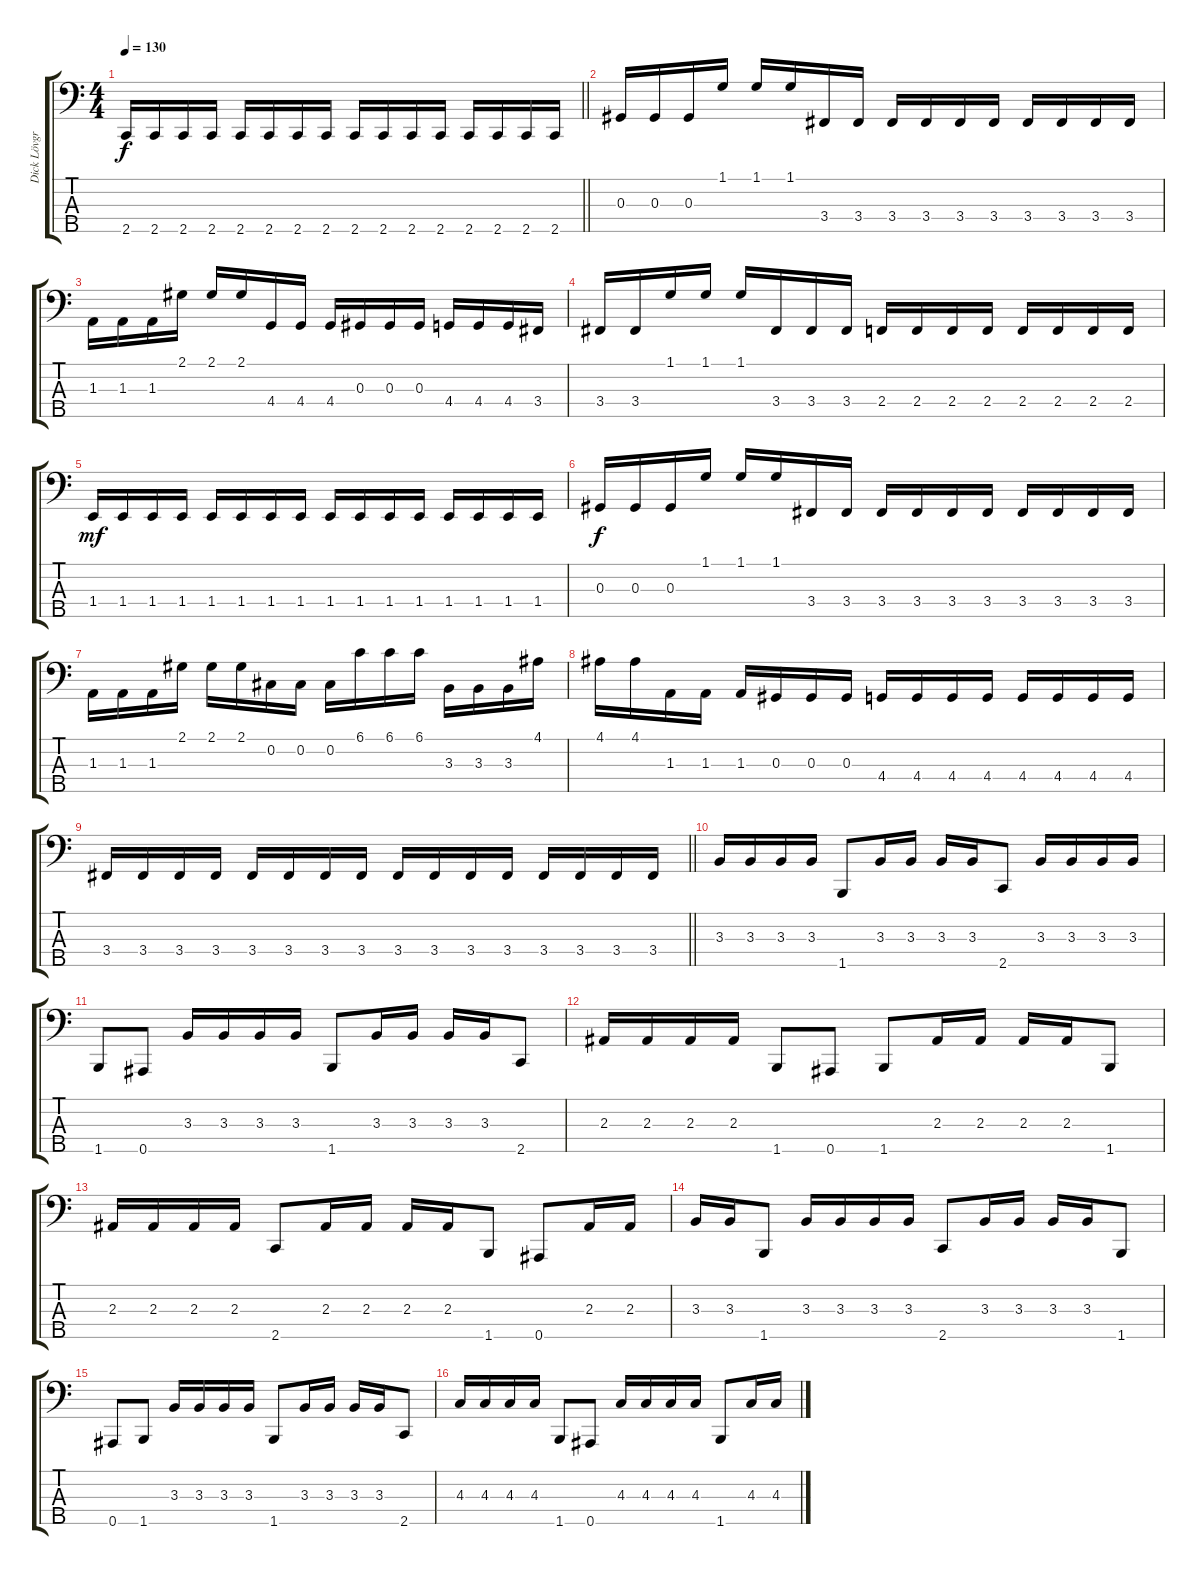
\track ("Dick Lövgren" "Dick Lövgr") {instrument electricbasspick}
\staff {score tabs}
\tuning (Gb2 Db2 Ab1 Eb1 Bb0) {hide}
\ts (4 4)
\tempo 130
\clef f4
\barLineRight lightlight
\ks c
2.5.16{dy f} 2.5.16 2.5.16 2.5.16 2.5.16 2.5.16 2.5.16 2.5.16 2.5.16 2.5.16 2.5.16 2.5.16 2.5.16 2.5.16 2.5.16 2.5.16 |
0.3.16 0.3.16 0.3.16 1.1.16 1.1.16 1.1.16 3.4.16 3.4.16 3.4.16 3.4.16 3.4.16 3.4.16 3.4.16 3.4.16 3.4.16 3.4.16 |
1.3.16 1.3.16 1.3.16 2.1.16 2.1.16 2.1.16 4.4.16 4.4.16 4.4.16 0.3.16 0.3.16 0.3.16 4.4.16 4.4.16 4.4.16 3.4.16 |
3.4.16 3.4.16 1.1.16 1.1.16 1.1.16 3.4.16 3.4.16 3.4.16 2.4.16 2.4.16 2.4.16 2.4.16 2.4.16 2.4.16 2.4.16 2.4.16 |
1.4.16{dy mf} 1.4.16 1.4.16 1.4.16 1.4.16 1.4.16 1.4.16 1.4.16 1.4.16 1.4.16 1.4.16 1.4.16 1.4.16 1.4.16 1.4.16 1.4.16 |
0.3.16{dy f} 0.3.16 0.3.16 1.1.16 1.1.16 1.1.16 3.4.16 3.4.16 3.4.16 3.4.16 3.4.16 3.4.16 3.4.16 3.4.16 3.4.16 3.4.16 |
1.3.16 1.3.16 1.3.16 2.1.16 2.1.16 2.1.16 0.2.16 0.2.16 0.2.16 6.1.16 6.1.16 6.1.16 3.3.16 3.3.16 3.3.16 4.1.16 |
4.1.16 4.1.16 1.3.16 1.3.16 1.3.16 0.3.16 0.3.16 0.3.16 4.4.16 4.4.16 4.4.16 4.4.16 4.4.16 4.4.16 4.4.16 4.4.16 |
\barLineRight lightlight
3.4.16 3.4.16 3.4.16 3.4.16 3.4.16 3.4.16 3.4.16 3.4.16 3.4.16 3.4.16 3.4.16 3.4.16 3.4.16 3.4.16 3.4.16 3.4.16 |
3.3.16 3.3.16 3.3.16 3.3.16 1.5.8 3.3.16 3.3.16 3.3.16 3.3.16 2.5.8 3.3.16 3.3.16 3.3.16 3.3.16 |
1.5.8 0.5.8 3.3.16 3.3.16 3.3.16 3.3.16 1.5.8 3.3.16 3.3.16 3.3.16 3.3.16 2.5.8 |
2.3.16 2.3.16 2.3.16 2.3.16 1.5.8 0.5.8 1.5.8 2.3.16 2.3.16 2.3.16 2.3.16 1.5.8 |
2.3.16 2.3.16 2.3.16 2.3.16 2.5.8 2.3.16 2.3.16 2.3.16 2.3.16 1.5.8 0.5.8 2.3.16 2.3.16 |
3.3.16 3.3.16 1.5.8 3.3.16 3.3.16 3.3.16 3.3.16 2.5.8 3.3.16 3.3.16 3.3.16 3.3.16 1.5.8 |
0.5.8 1.5.8 3.3.16 3.3.16 3.3.16 3.3.16 1.5.8 3.3.16 3.3.16 3.3.16 3.3.16 2.5.8 |
4.3.16 4.3.16 4.3.16 4.3.16 1.5.8 0.5.8 4.3.16 4.3.16 4.3.16 4.3.16 1.5.8 4.3.16 4.3.16
